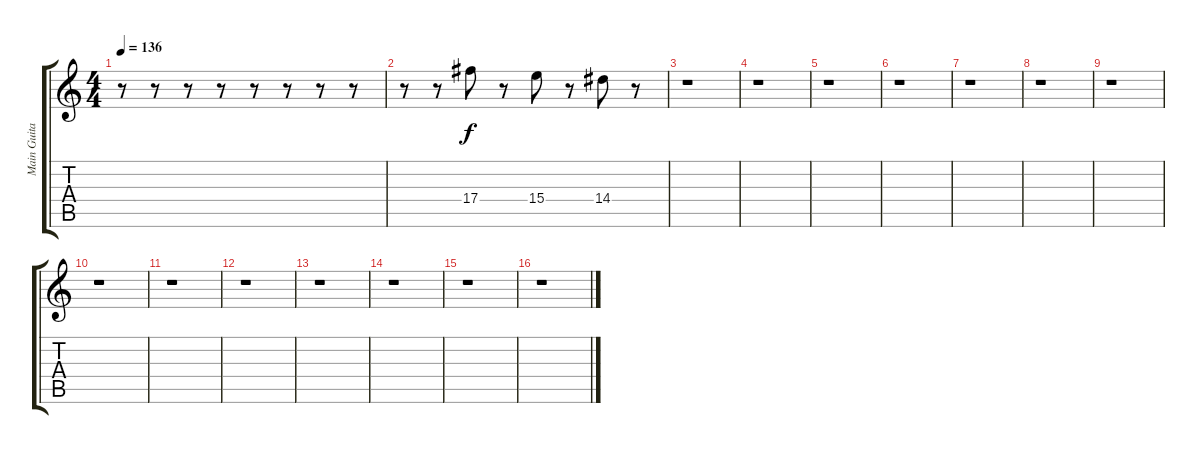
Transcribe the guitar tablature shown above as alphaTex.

\track ("Main Guitar" "Main Guita") {instrument distortionguitar}
\staff {score tabs}
\tuning (Eb4 Bb3 Gb3 Db3 Ab2 Db2) {hide}
\ts (4 4)
\tempo 136
\clef g2
\ks c
r.8{dy f} r.8 r.8 r.8 r.8 r.8 r.8 r.8 |
r.8 r.8 17.4.8 r.8 15.4.8 r.8 14.4.8 r.8 |
r.1 |
r.1 |
r.1 |
r.1 |
r.1 |
r.1 |
r.1 |
r.1 |
r.1 |
r.1 |
r.1 |
r.1 |
r.1 |
r.1
